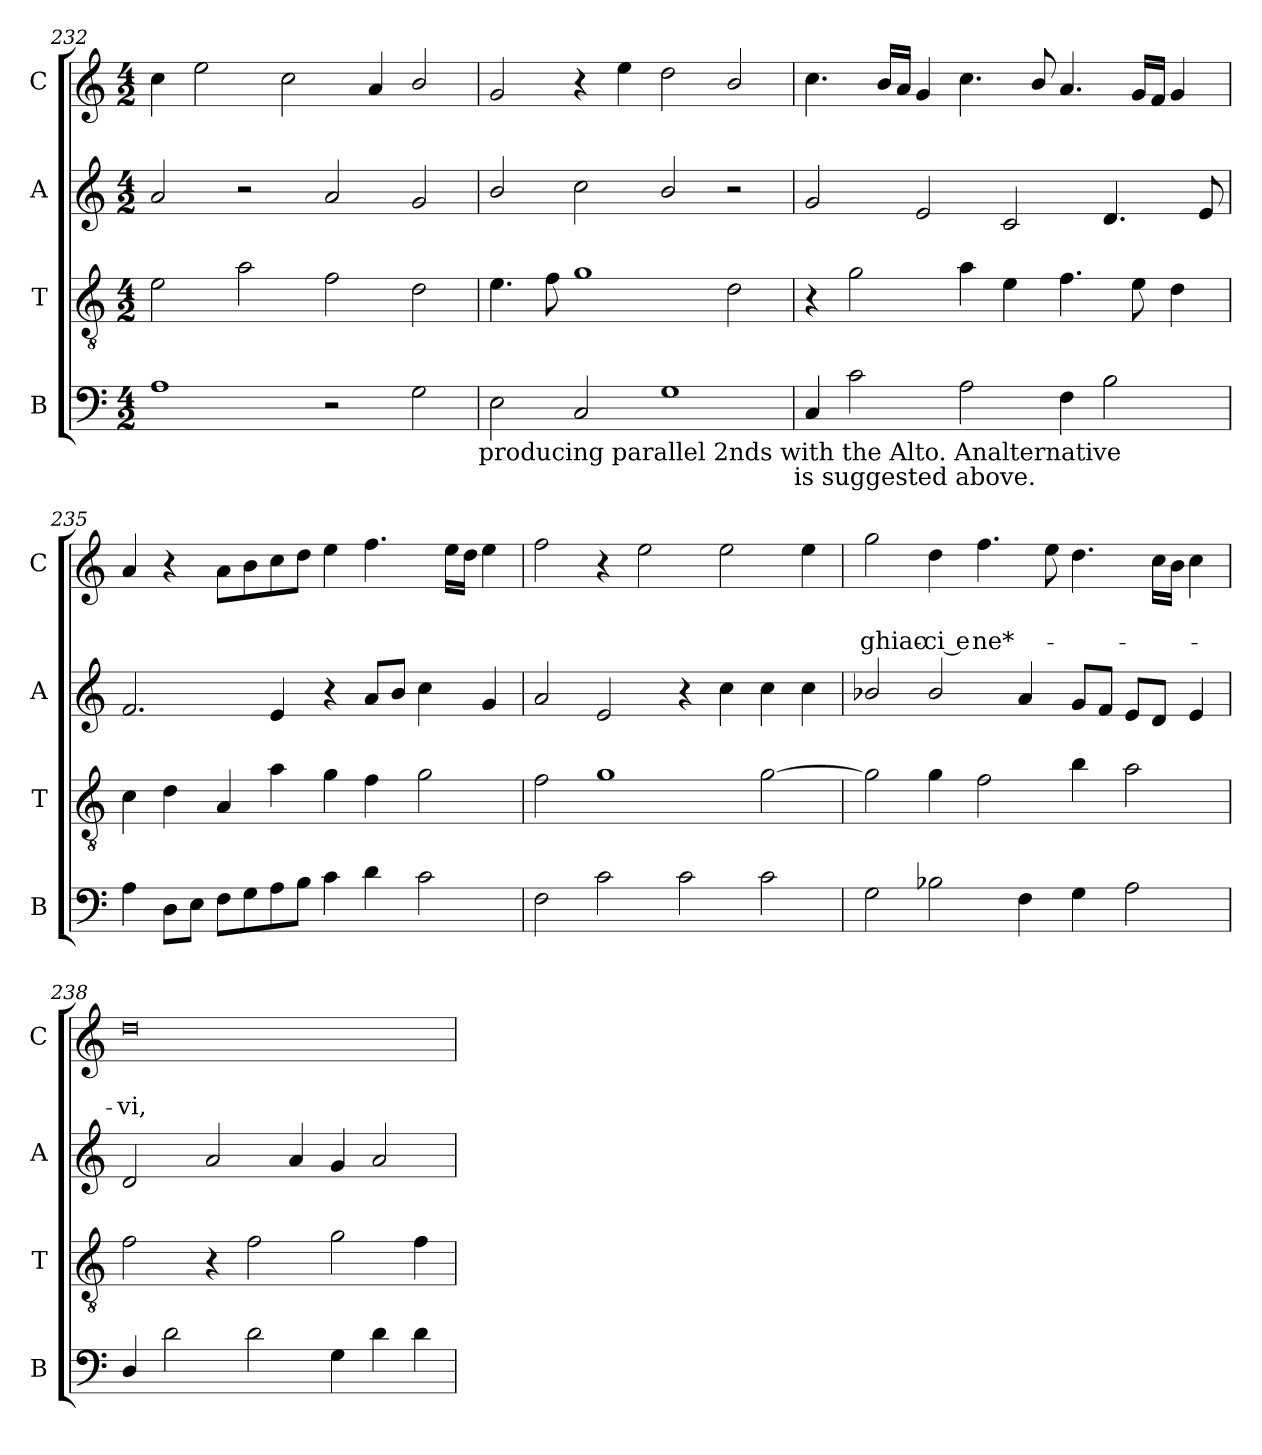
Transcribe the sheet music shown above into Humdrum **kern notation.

**kern	**kern	**kern	**kern	**text	**text
*part4	*part3	*part2	*part1	*part1	*part1
*staff4	*staff3	*staff2	*staff1	*staff1	*staff1
*I"B	*I"T	*I"A	*I"C	*	*
*I'B	*I'T	*I'A	*I'C	*	*
*clefF4	*clefGv2	*clefG2	*clefG2	*	*
*k[]	*k[]	*k[]	*k[]	*	*
*C:	*C:	*C:	*C:	*	*
*M4/2	*M4/2	*M4/2	*M4/2	*	*
=232	=232	=232	=232	=232	=232
1A	2e\	2a/	4cc\	.	.
.	.	.	2ee\	.	.
.	2a\	2r	.	.	.
.	.	.	2cc\	.	.
2r	2f\	2a/	.	.	.
.	.	.	4a/	.	.
2G\	2d\	2g/	2b/	.	.
!LO:TX:b:t=producing parallel 2nds with the Alto. Analternative	!	!	!	!	!
=233	=233	=233	=233	=233	=233
2E\	4.e\	2b/	2g/	.	.
.	8f\	.	.	.	.
2C/	1g	2cc\	4r	.	.
.	.	.	4ee\	.	.
1G	.	2b/	2dd\	.	.
.	2d\	2r	2b/	.	.
!LO:TX:b:t=is suggested above.	!	!	!	!	!
!!LO:PB:g=z
=234	=234	=234	=234	=234	=234
4C/	4r	2g/	4.cc\	.	.
2c\	2g\	.	.	.	.
.	.	.	16b/LL	.	.
.	.	.	16a/JJ	.	.
.	.	2e/	4g/	.	.
2A\	4a\	.	4.cc\	.	.
.	4e\	2c/	.	.	.
.	.	.	8b/	.	.
4F\	4.f\	.	4.a/	.	.
2B\	.	4.d/	.	.	.
.	8e\	.	16g/LL	.	.
.	.	.	16f/JJ	.	.
.	4d\	.	4g/	.	.
.	.	8e/	.	.	.
=235	=235	=235	=235	=235	=235
4A\	4c\	2.f/	4a/	.	.
8D\L	4d\	.	4r	.	.
8E\J	.	.	.	.	.
8F\L	4A/	.	8a\L	.	.
8G\	.	.	8b\	.	.
8A\	4a\	4e/	8cc\	.	.
8B\J	.	.	8dd\J	.	.
4c\	4g\	4r	4ee\	.	.
4d\	4f\	8a/L	4.ff\	.	.
.	.	8b/J	.	.	.
2c\	2g\	4cc\	.	.	.
.	.	.	16ee\LL	.	.
.	.	.	16dd\JJ	.	.
.	.	4g/	4ee\	.	.
=236	=236	=236	=236	=236	=236
2F\	2f\	2a/	2ff\	.	.
2c\	1g	2e/	4r	.	.
.	.	.	2ee\	.	.
2c\	.	4r	.	.	.
.	.	4cc\	2ee\	.	.
2c\	[<2g\	4cc\	.	.	.
.	.	4cc\	4ee\	.	.
!!LO:LB:g=z
=237	=237	=237	=237	=237	=237
!	!	!	!	!	!LO:LY:b
2G\	2g\]	2b-X/	2gg\	.	ghiac-
!	!	!	!	!	!LO:LY:b:rj
2B-X\	4g\	2b-/	4dd\	.	-ci e
!	!	!	!	!	!LO:LY:b
.	2f\	.	4.ff\	.	ne*-
4F\	.	4a/	.	.	.
.	.	.	8ee\	.	.
4G\	4b\	8g/L	4.dd\	.	.
.	.	8f/J	.	.	.
2A\	2a\	8e/L	.	.	.
.	.	8d/J	16cc\LL	.	.
.	.	.	16b\JJ	.	.
.	.	4e/	4cc\	.	.
=238	=238	=238	=238	=238	=238
!	!	!	!	!	!LO:LY:b
4D/	2f\	2d/	0dd	.	-vi,
2d\	.	.	.	.	.
.	4r	2a/	.	.	.
2d\	2f\	.	.	.	.
.	.	4a/	.	.	.
4G\	2g\	4g/	.	.	.
4d\	.	2a/	.	.	.
4d\	4f\	.	.	.	.
=	=	=	=	=	=
*-	*-	*-	*-	*-	*-
